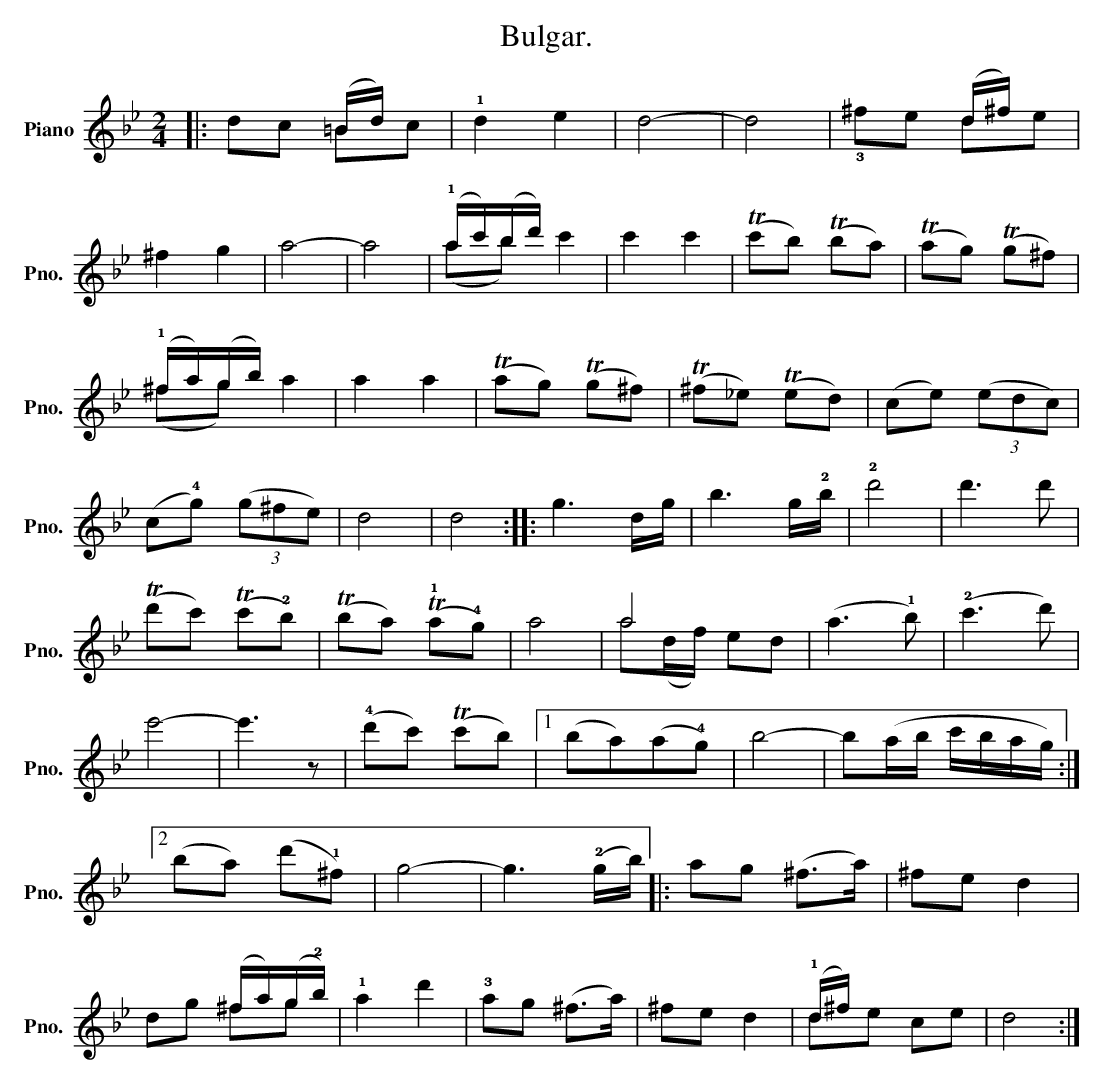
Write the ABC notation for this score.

X:1
T:Bulgar.
%%score ( 1 2 )
L:1/8
M:2/4
K:Gmin
V:1 treble nm="Piano" snm="Pno."
V:2 treble
V:1
|: x2 (=B/d/) x | !1!d2 e2 | d4- | d4 | x2 (d/^f/) x |$ ^f2 g2 | a4- | a4 | (!1!a/c'/)(b/d'/) x2 | %9
 c'2 c'2 | (Tc'b) (Tba) | (Tag) (Tg^f) |$ (!1!^f/a/)(g/b/) x2 | a2 a2 | (Tag) (Tg^f) | %15
 (T^f_e) (Ted) | (ce) (3(edc) |$ (c!4!g) (3(g^fe) | d4 | d4 :: g3 d/g/ | b3 g/!2!b/ | !2!d'4 | %23
 d'3 d' |$ (Td'c') (Tc'!2!b) | (Tba) (T!1!a!4!g) | a4 | a4 | (a3 !1!b) | (!2!c'3 d') |$ e'4- | %31
 e'3 z | (!4!d'c') (Tc'b) |1 (ba)(a!4!g) | b4- | b(a/b/ c'/b/a/g/) :|2$ (ba) (d'!1!^f) | g4- | %38
 g3 (!2!g/b/) |: ag (^f>a) | ^fe d2 |$ x2 (^f/a/)(g/!2!b/) | !1!a2 d'2 | !3!ag (^f>a) | ^fe d2 | %45
 (!1!d/^f/) x3 | d4 :| %47
V:2
|: dc =Bc | x4 | x4 | x4 | !3!^fe de |$ x4 | x4 | x4 | (ab) c'2 | x4 | x4 | x4 |$ (^fg) a2 | x4 | %14
 x4 | x4 | x4 |$ x4 | x4 | x4 :: x4 | x4 | x4 | x4 |$ x4 | x4 | x4 | a(d/f/) ed | x4 | x4 |$ x4 | %31
 x4 | x4 |1 x4 | x4 | x4 :|2$ x4 | x4 | x4 |: x4 | x4 |$ dg ^fg | x4 | x4 | x4 | de ce | x4 :| %47
